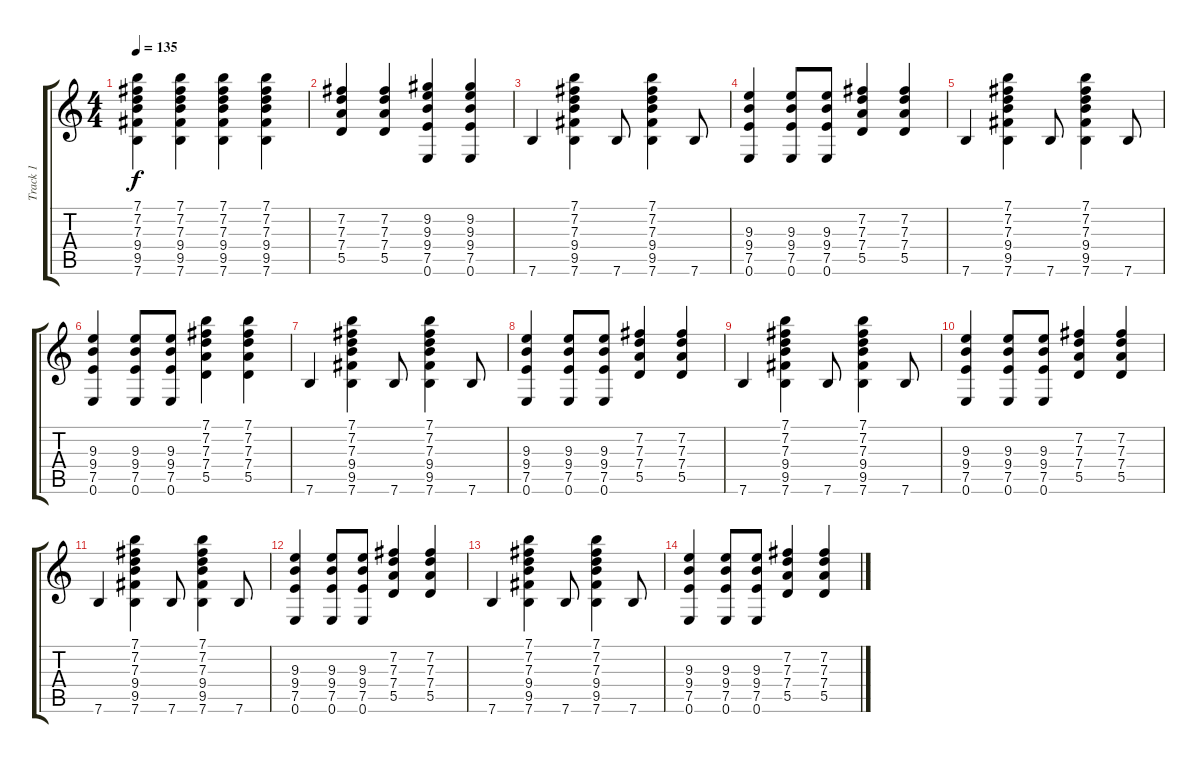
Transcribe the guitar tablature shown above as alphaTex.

\track ("Track 1" "Track 1") {instrument acousticguitarnylon}
\staff {score tabs}
\tuning (E4 B3 G3 D3 A2 E2) {hide}
\ts (4 4)
\tempo 135
\clef g2
\ks c
(7.1 7.2 7.3 9.4 9.5 7.6).4{dy f} (7.1 7.2 7.3 9.4 9.5 7.6).4 (7.1 7.2 7.3 9.4 9.5 7.6).4 (7.1 7.2 7.3 9.4 9.5 7.6).4 |
(7.2 7.3 7.4 5.5).4 (7.2 7.3 7.4 5.5).4 (9.2 9.3 9.4 7.5 0.6).4 (9.2 9.3 9.4 7.5 0.6).4 |
7.6.4 (7.1 7.2 7.3 9.4 9.5 7.6).4 7.6.8 (7.1 7.2 7.3 9.4 9.5 7.6).4 7.6.8 |
(9.3 9.4 7.5 0.6).4 (9.3 9.4 7.5 0.6).8 (9.3 9.4 7.5 0.6).8 (7.2 7.3 7.4 5.5).4 (7.2 7.3 7.4 5.5).4 |
7.6.4 (7.1 7.2 7.3 9.4 9.5 7.6).4 7.6.8 (7.1 7.2 7.3 9.4 9.5 7.6).4 7.6.8 |
(9.3 9.4 7.5 0.6).4 (9.3 9.4 7.5 0.6).8 (9.3 9.4 7.5 0.6).8 (7.1 7.2 7.3 7.4 5.5).4 (7.1 7.2 7.3 7.4 5.5).4 |
7.6.4 (7.1 7.2 7.3 9.4 9.5 7.6).4 7.6.8 (7.1 7.2 7.3 9.4 9.5 7.6).4 7.6.8 |
(9.3 9.4 7.5 0.6).4 (9.3 9.4 7.5 0.6).8 (9.3 9.4 7.5 0.6).8 (7.2 7.3 7.4 5.5).4 (7.2 7.3 7.4 5.5).4 |
7.6.4 (7.1 7.2 7.3 9.4 9.5 7.6).4 7.6.8 (7.1 7.2 7.3 9.4 9.5 7.6).4 7.6.8 |
(9.3 9.4 7.5 0.6).4 (9.3 9.4 7.5 0.6).8 (9.3 9.4 7.5 0.6).8 (7.2 7.3 7.4 5.5).4 (7.2 7.3 7.4 5.5).4 |
7.6.4 (7.1 7.2 7.3 9.4 9.5 7.6).4 7.6.8 (7.1 7.2 7.3 9.4 9.5 7.6).4 7.6.8 |
(9.3 9.4 7.5 0.6).4 (9.3 9.4 7.5 0.6).8 (9.3 9.4 7.5 0.6).8 (7.2 7.3 7.4 5.5).4 (7.2 7.3 7.4 5.5).4 |
7.6.4 (7.1 7.2 7.3 9.4 9.5 7.6).4 7.6.8 (7.1 7.2 7.3 9.4 9.5 7.6).4 7.6.8 |
(9.3 9.4 7.5 0.6).4 (9.3 9.4 7.5 0.6).8 (9.3 9.4 7.5 0.6).8 (7.2 7.3 7.4 5.5).4 (7.2 7.3 7.4 5.5).4
